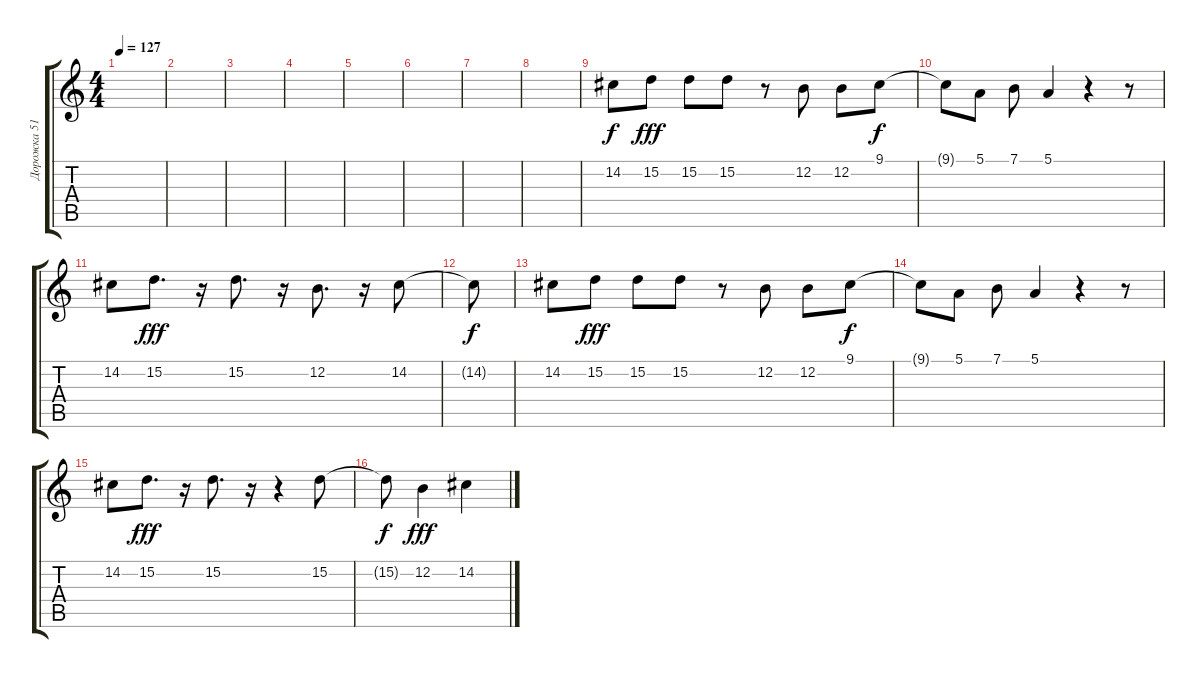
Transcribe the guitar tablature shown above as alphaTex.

\track ("Дорожка 51" "Дорожка 51") {instrument synthvoice}
\staff {score tabs}
\tuning (E4 B3 G3 D3 A2 E2) {hide}
\ts (4 4)
\tempo 127
\clef g2
\ks c
|
|
|
|
|
|
|
|
14.2.8{dy f} 15.2.8{dy fff} 15.2.8 15.2.8 r.8 12.2.8 12.2.8 9.1.8{dy f} |
9.1{t}.8 5.1.8 7.1.8 5.1.4 r.4 r.8 |
14.2.8 15.2.8{d dy fff} r.16 15.2.8{d} r.16 12.2.8{d} r.16 14.2.8 |
14.2{t}.8{dy f} |
14.2.8 15.2.8{dy fff} 15.2.8 15.2.8 r.8 12.2.8 12.2.8 9.1.8{dy f} |
9.1{t}.8 5.1.8 7.1.8 5.1.4 r.4 r.8 |
14.2.8 15.2.8{d dy fff} r.16 15.2.8{d} r.16 r.4 15.2.8 |
15.2{t}.8{dy f} 12.2.4{dy fff} 14.2.4
